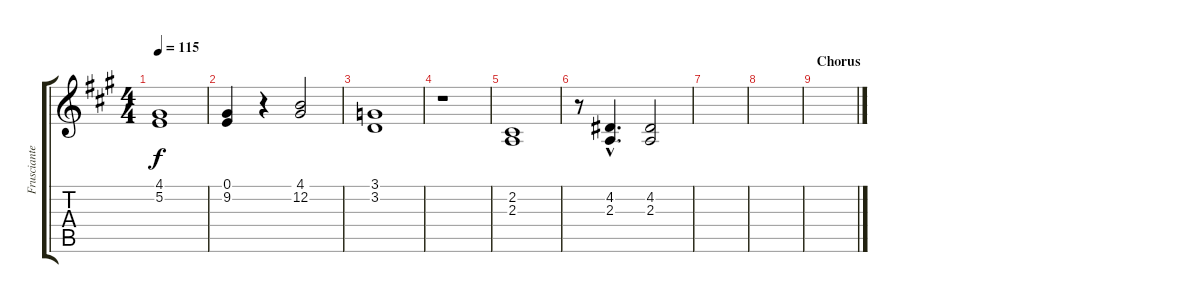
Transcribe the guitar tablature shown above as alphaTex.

\track ("Frusciante (Bkgd. Voc.)" "Frusciante") {instrument choiraahs}
\staff {score tabs}
\tuning (E4 B3 G3 D3 A2 E2) {hide}
\ts (4 4)
\tempo 115
\clef g2
\ks a
(4.1 5.2).1{dy f} |
(0.1 9.2).4 r.4 (4.1 12.2).2 |
(3.1 3.2).1 |
r.1 |
(2.2 2.3).1 |
r.8 (4.2{hac} 2.3{hac}).4{d} (4.2 2.3).2 |
|
|
\section ("" "Chorus")
